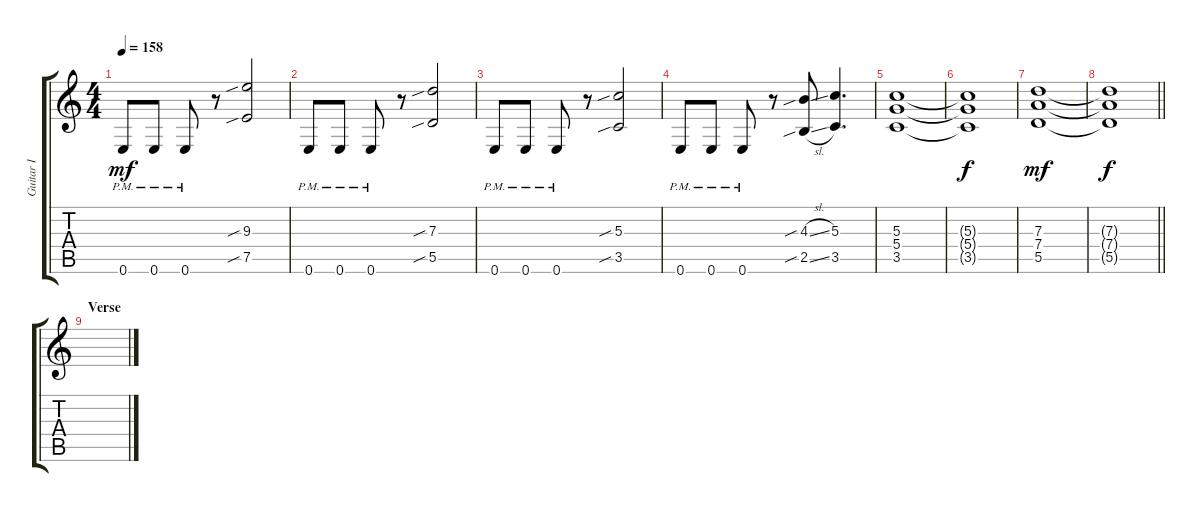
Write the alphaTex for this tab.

\track ("Guitar I" "Guitar I") {instrument distortionguitar}
\staff {score tabs}
\tuning (E4 B3 G3 D3 A2 E2) {hide}
\ts (4 4)
\tempo 158
\clef g2
\ks c
0.6{pm}.8{dy mf} 0.6{pm}.8 0.6{pm}.8 r.8 (9.3{sib} 7.5{sib}).2 |
0.6{pm}.8 0.6{pm}.8 0.6{pm}.8 r.8 (7.3{sib} 5.5{sib}).2 |
0.6{pm}.8 0.6{pm}.8 0.6{pm}.8 r.8 (5.3{sib} 3.5{sib}).2 |
0.6{pm}.8 0.6{pm}.8 0.6{pm}.8 r.8 (4.3{sib sl} 2.5{sib sl}).8 (5.3 3.5).4{d} |
(5.3 5.4 3.5).1 |
(5.3{t} 5.4{t} 3.5{t}).1{dy f} |
(7.3 7.4 5.5).1{dy mf} |
\barLineRight lightlight
(7.3{t} 7.4{t} 5.5{t}).1{dy f} |
\section ("" "Verse")
